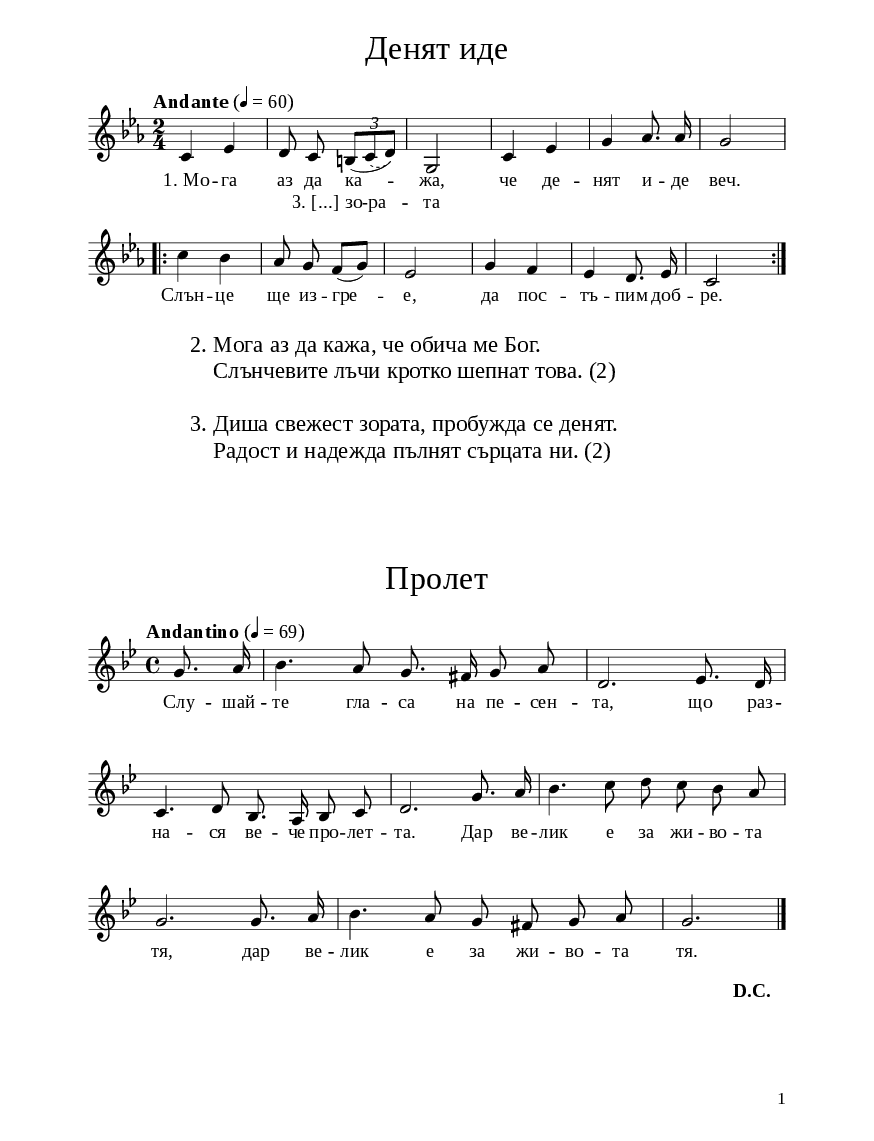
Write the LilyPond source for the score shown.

\version "2.24.4"

% include paper part and global functions
\include "include/globals.ily"

\bookpart {
  \label #'ref118_1
  \tocItem \markup "Денят иде"
  \include "include/bookpart-paper.ily"
  \score {
    \include "include/score-layout.ily"

    \new Voice \absolute {
      \clef treble
      \key c \minor
      \time 2/4
      \tempoFunc "Andante" 4 "60"
      \autoBeamOff

      c'4 es'4 | d'8  c'8  \tuplet 3/2 { b8\=1([ \slurDashed c'8\=2(d'8\=2)\=1)] } \slurSolid | g2 | c'4 es'4 | g'4 as'8. as'16 | g'2 | \break

      \bar ".|:-|"    c''4 bes' | as'8 g'8 f' [(g') ] | es'2 | g'4 f' | es'4 d'8. es'16| c'2 \bar ":|." \break
    }

    \addlyrics {
      "1. Мо" -- га аз да ка -- жа, че де -- нят и -- де веч.

      Слън -- це ще из -- гре -- е, да пос -- тъ -- пим доб -- ре.
    }

    \addlyrics {
      " " " " " " " 3. [...]" зо-ра -- та
    }

    \header {
      title = \titleFunc #'ref_desc_8 "Денят иде" " Denjat ide"
    }

    \midi{}

  } % score


  \markup \abs-fontsize #11 {
    \hspace #13
    \override #`(baseline-skip . ,bgCoupletBaselineSkip)
    \column {

      \line {  2. Мога аз да кажа, че обича ме Бог.}

      \line {   "   " Слънчевите лъчи кротко шепнат това. (2)}
      \line { " "}

      \line {   3.  Диша свежест зората, пробужда се денят.}

      \line {   "   " Радост и надежда пълнят сърцата ни. (2) }

    }
  } % markup

  \markup \vspace #4

  \label #'ref118_2
  \tocItem \markup "Пролет"
  \include "include/bookpart-paper.ily"
  \score {
    \include "include/score-layout.ily"

    \new Voice \absolute{
      \clef treble
      \key g \minor
      \time 4/4
      \tempoFunc "Andantino" 4 "69"
      \autoBeamOff
      \partial 4
      g'8. a'16 | bes'4. a'8 g'8. fis'16 g'8 a'8 | d'2. es'8. d'16 | \break

      c'4. d'8 bes8. a16 bes8 c'8  d'2. g'8. a'16 | bes'4. c''8 d''8 c''8 bes'8 a'8 |\break |

      g'2. g'8. a'16 | bes'4. a'8 g'8 fis'8 g'8 a'8 | g'2. \bar "|."
    }

    \addlyrics {
      Слу  --  шай  --
      те   гла  --  са   на   пе  --  сен  --  та,   що   раз  --  на  --
      ся   ве  --  че   про  --  лет  --  та.   Дар   ве  --  лик   е
      за   жи  --  во  --  та   тя,   дар   ве  --  лик   е   за   жи  --
      во  -- та тя.
    }

    \header {
      title = \titleFunc #'ref_desc_11 "Пролет" "Prolet"
    }

    \midi{}

  } % score

  \markup \dc-one "D.C."

  % \markup \abs-fontsize #11 {
  %   \hspace #18
  %   \override #`(baseline-skip . ,bgCoupletBaselineSkip)
  %   \column {
  %     \line { 2. Красота, ухание се лей,  }
  %     \line {   "   "  изобилно блика радостта,}
  %     \line {   "   " Слушайте и пейте в пролетта, }
  %     \line {   "   " слушайте и пейте в пролетта. }
  %   }

  % } % markup


} % bookpart

